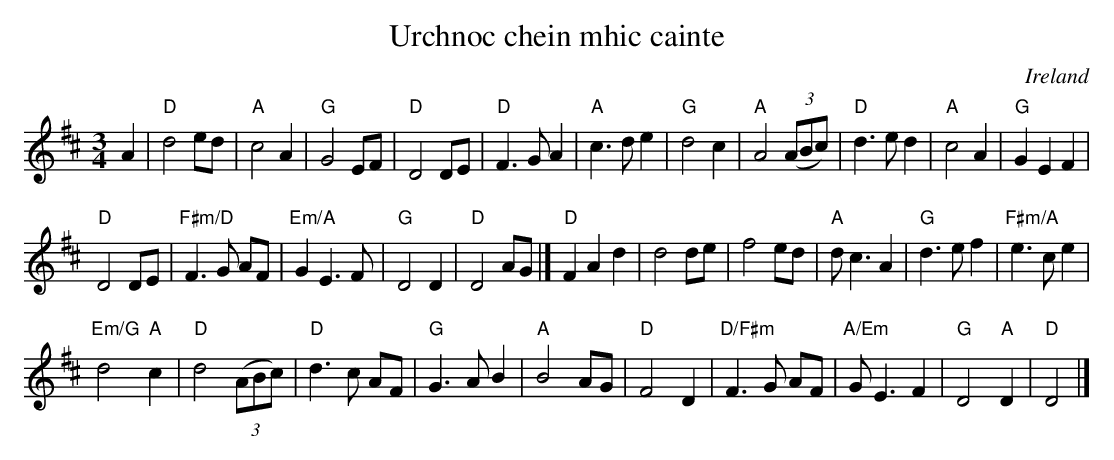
X:1
T:Urchnoc chein mhic cainte
O:Ireland
M:3/4
L:1/4
K:D
A|\
"D"d2 e/d/|"A"c2 A|"G"G2 E/F/|"D"D2 D/E/|\
"D"F>G A|"A"c>d e|"G"d2 c|"A"A2 (3(A/B/c/)|\
"D"d>e d|"A"c2 A|"G"GEF|
"D"D2 D/E/|\
"F#m/D"F>G A/F/|"Em/A"G E>F|"G"D2 D|"D"D2 A/G/|]\
"D"FAd|d2 d/e/|f2 e/d/|"A"d<c A|"G"d>e f|\
"F#m/A"e>c e|
"Em/G"d2 "A"c|"D"d2 (3(A/B/c/)|\
"D"d>c A/F/|"G"G>A B|"A"B2 A/G/|"D"F2 D|\
"D/F#m"F>G A/F/|"A/Em"G<E F|"G"D2 "A"D|"D"D2|]
